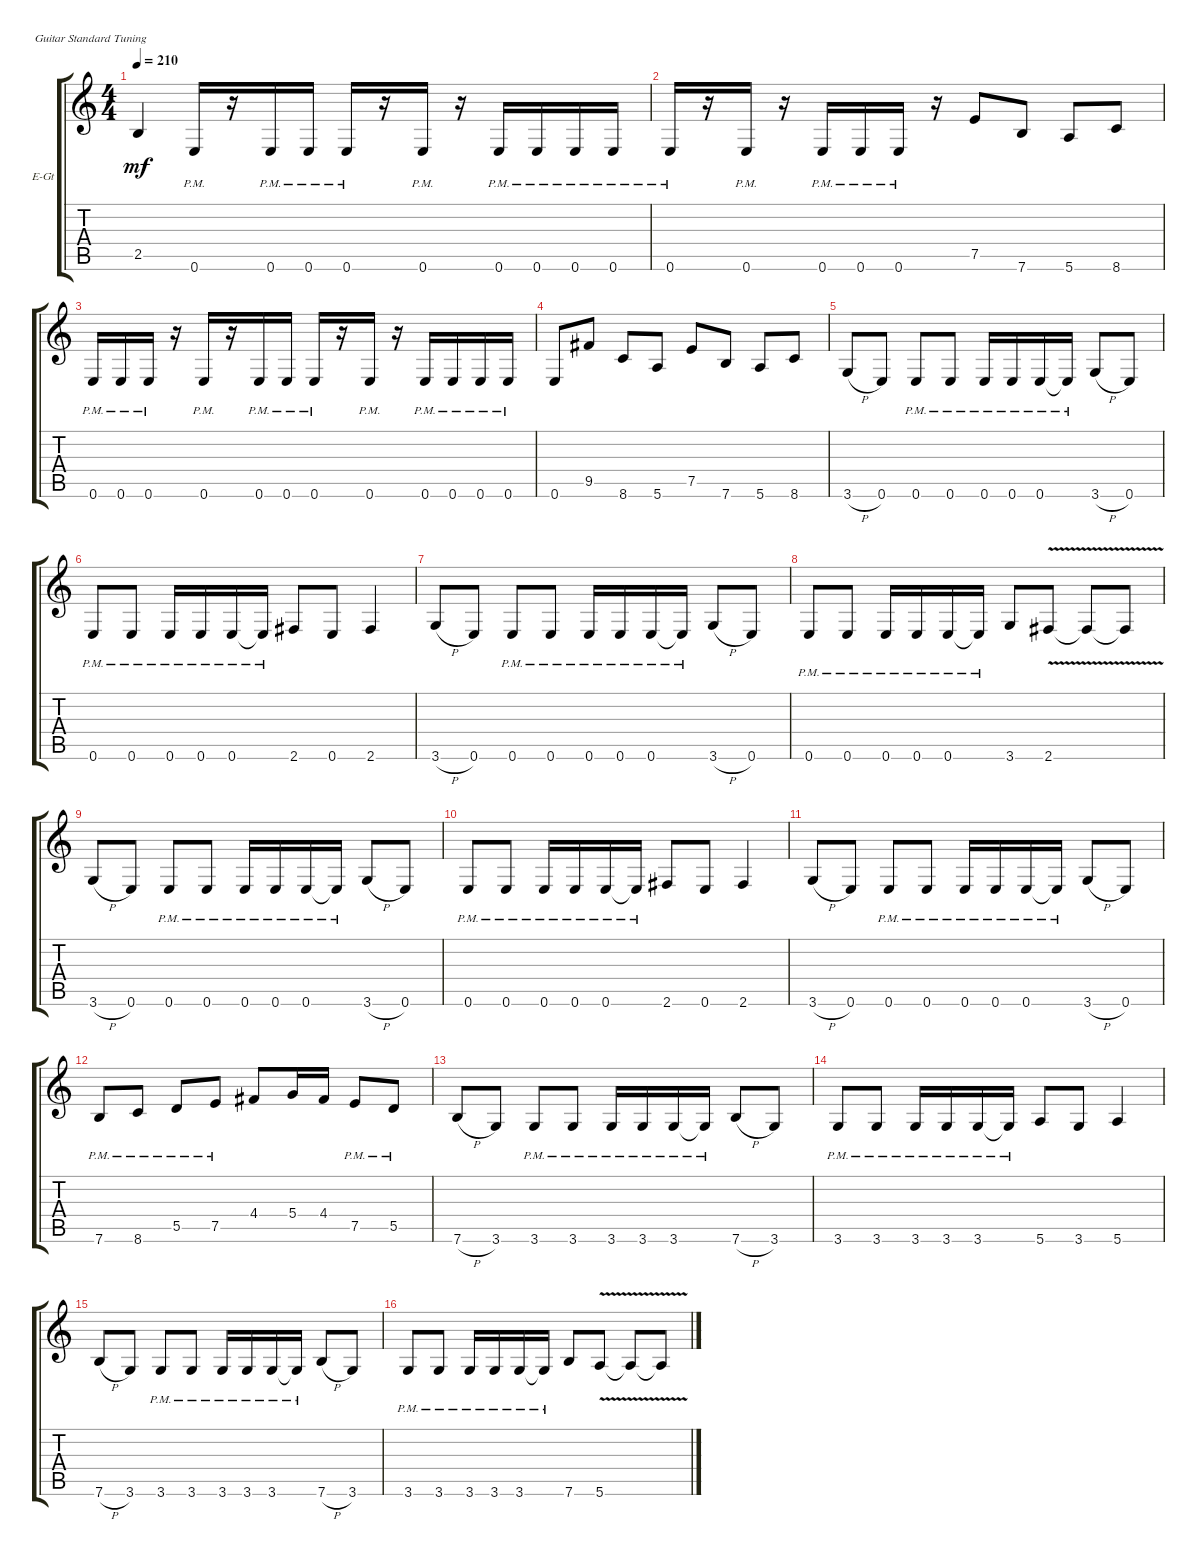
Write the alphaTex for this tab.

\bracketExtendMode groupsimilarinstruments
\firstSystemTrackNameOrientation horizontal
\otherSystemsTrackNameOrientation horizontal
\track ("right" "E-Gt") {instrument distortionguitar}
\staff {score tabs}
\tuning (E4 B3 G3 D3 A2 E2)
\ts (4 4)
\tempo 210
\clef g2
\ks c
2.5{t}.4{dy mf} 0.6{pm}.16 r.16 0.6{pm}.16 0.6{pm}.16 0.6{pm}.16 r.16 0.6{pm}.16 r.16 0.6{pm}.16 0.6{pm}.16 0.6{pm}.16 0.6{pm}.16 |
0.6{pm}.16 r.16 0.6{pm}.16 r.16 0.6{pm}.16 0.6{pm}.16 0.6{pm}.16 r.16 7.5.8 7.6.8 5.6.8 8.6.8 |
0.6{pm}.16 0.6{pm}.16 0.6{pm}.16 r.16 0.6{pm}.16 r.16 0.6{pm}.16 0.6{pm}.16 0.6{pm}.16 r.16 0.6{pm}.16 r.16 0.6{pm}.16 0.6{pm}.16 0.6{pm}.16 0.6{pm}.16 |
0.6.8 9.5.8 8.6.8 5.6.8 7.5.8 7.6.8 5.6.8 8.6.8 |
3.6{h}.8 0.6.8 0.6{pm}.8 0.6{pm}.8 0.6{pm}.16 0.6{pm}.16 0.6{pm}.16 0.6{pm t}.16 3.6{h}.8 0.6.8 |
0.6{pm}.8 0.6{pm}.8 0.6{pm}.16 0.6{pm}.16 0.6{pm}.16 0.6{pm t}.16 2.6.8 0.6.8 2.6.4 |
3.6{h}.8 0.6.8 0.6{pm}.8 0.6{pm}.8 0.6{pm}.16 0.6{pm}.16 0.6{pm}.16 0.6{pm t}.16 3.6{h}.8 0.6.8 |
0.6{pm}.8 0.6{pm}.8 0.6{pm}.16 0.6{pm}.16 0.6{pm}.16 0.6{pm t}.16 3.6.8 2.6{v}.8 2.6{v t}.8 2.6{v t}.8 |
3.6{h}.8 0.6.8 0.6{pm}.8 0.6{pm}.8 0.6{pm}.16 0.6{pm}.16 0.6{pm}.16 0.6{pm t}.16 3.6{h}.8 0.6.8 |
0.6{pm}.8 0.6{pm}.8 0.6{pm}.16 0.6{pm}.16 0.6{pm}.16 0.6{pm t}.16 2.6.8 0.6.8 2.6.4 |
3.6{h}.8 0.6.8 0.6{pm}.8 0.6{pm}.8 0.6{pm}.16 0.6{pm}.16 0.6{pm}.16 0.6{pm t}.16 3.6{h}.8 0.6.8 |
7.6{pm}.8 8.6{pm}.8 5.5{pm}.8 7.5{pm}.8 4.4.8 5.4.16 4.4.16 7.5{pm}.8 5.5{pm}.8 |
7.6{h}.8 3.6.8 3.6{pm}.8 3.6{pm}.8 3.6{pm}.16 3.6{pm}.16 3.6{pm}.16 3.6{pm t}.16 7.6{h}.8 3.6.8 |
3.6{pm}.8 3.6{pm}.8 3.6{pm}.16 3.6{pm}.16 3.6{pm}.16 3.6{pm t}.16 5.6.8 3.6.8 5.6.4 |
7.6{h}.8 3.6.8 3.6{pm}.8 3.6{pm}.8 3.6{pm}.16 3.6{pm}.16 3.6{pm}.16 3.6{pm t}.16 7.6{h}.8 3.6.8 |
3.6{pm}.8 3.6{pm}.8 3.6{pm}.16 3.6{pm}.16 3.6{pm}.16 3.6{pm t}.16 7.6.8 5.6{v}.8 5.6{v t}.8 5.6{v t}.8
